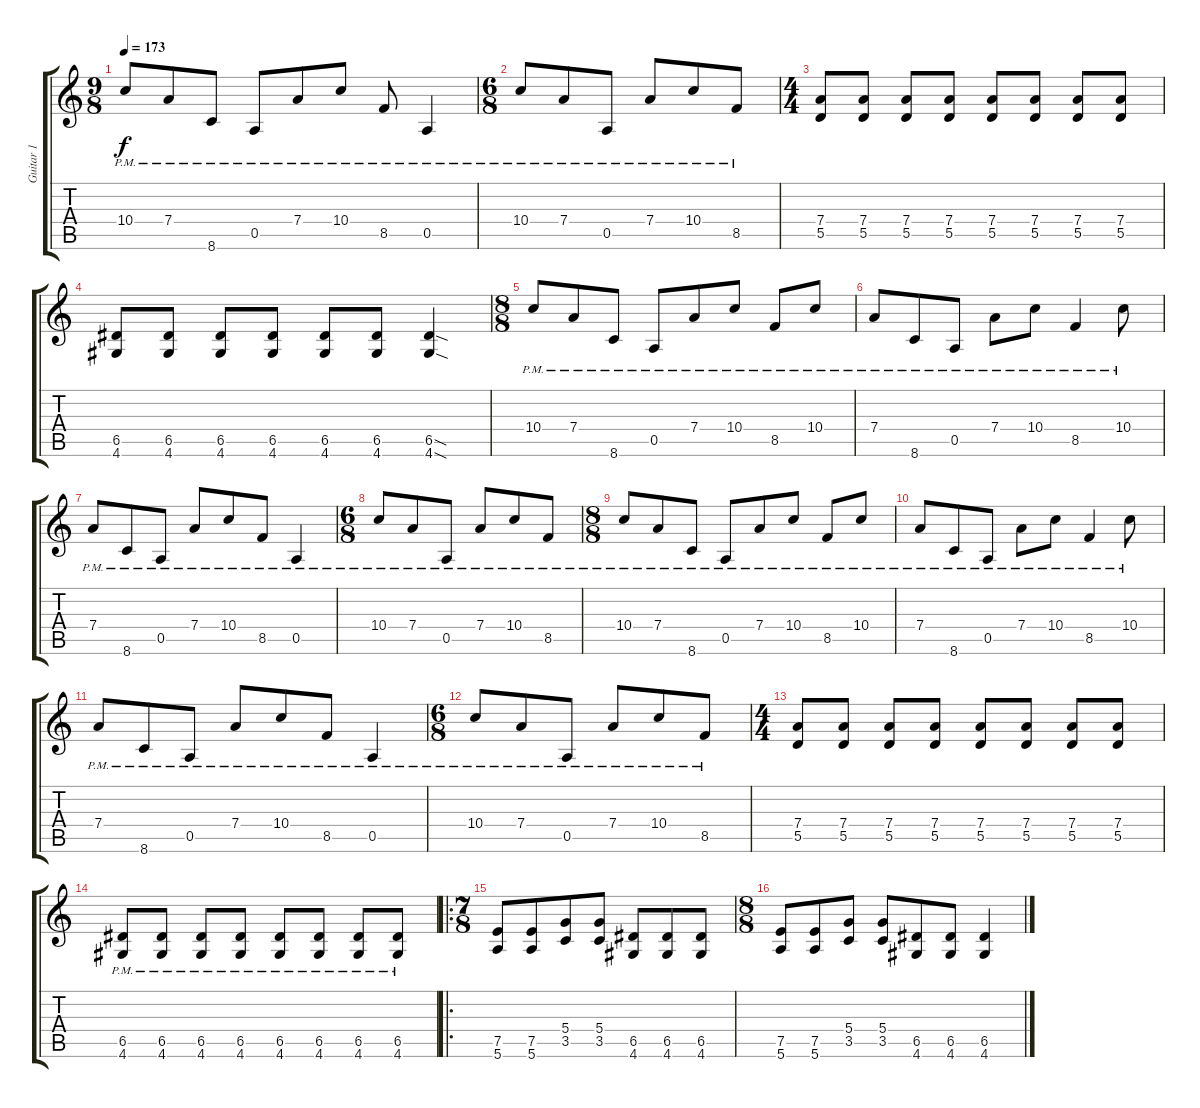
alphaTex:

\track ("Guitar 1" "Guitar 1") {instrument distortionguitar}
\staff {score tabs}
\tuning (E4 B3 G3 D3 A2 E2) {hide}
\ts (9 8)
\tempo 173
\clef g2
\ks c
10.4{pm}.8{dy f} 7.4{pm}.8 8.6{pm}.8 0.5{pm}.8 7.4{pm}.8 10.4{pm}.8 8.5{pm}.8 0.5{pm}.4 |
\ts (6 8)
10.4{pm}.8 7.4{pm}.8 0.5{pm}.8 7.4{pm}.8 10.4{pm}.8 8.5{pm}.8 |
\ts (4 4)
(7.4 5.5).8 (7.4 5.5).8 (7.4 5.5).8 (7.4 5.5).8 (7.4 5.5).8 (7.4 5.5).8 (7.4 5.5).8 (7.4 5.5).8 |
(6.5 4.6).8 (6.5 4.6).8 (6.5 4.6).8 (6.5 4.6).8 (6.5 4.6).8 (6.5 4.6).8 (6.5{sod} 4.6{sod}).4 |
\ts (8 8)
10.4{pm}.8 7.4{pm}.8 8.6{pm}.8 0.5{pm}.8 7.4{pm}.8 10.4{pm}.8 8.5{pm}.8 10.4{pm}.8 |
7.4{pm}.8 8.6{pm}.8 0.5{pm}.8 7.4{pm}.8 10.4{pm}.8 8.5{pm}.4 10.4{pm}.8 |
7.4{pm}.8 8.6{pm}.8 0.5{pm}.8 7.4{pm}.8 10.4{pm}.8 8.5{pm}.8 0.5{pm}.4 |
\ts (6 8)
10.4{pm}.8 7.4{pm}.8 0.5{pm}.8 7.4{pm}.8 10.4{pm}.8 8.5{pm}.8 |
\ts (8 8)
10.4{pm}.8 7.4{pm}.8 8.6{pm}.8 0.5{pm}.8 7.4{pm}.8 10.4{pm}.8 8.5{pm}.8 10.4{pm}.8 |
7.4{pm}.8 8.6{pm}.8 0.5{pm}.8 7.4{pm}.8 10.4{pm}.8 8.5{pm}.4 10.4{pm}.8 |
7.4{pm}.8 8.6{pm}.8 0.5{pm}.8 7.4{pm}.8 10.4{pm}.8 8.5{pm}.8 0.5{pm}.4 |
\ts (6 8)
10.4{pm}.8 7.4{pm}.8 0.5{pm}.8 7.4{pm}.8 10.4{pm}.8 8.5{pm}.8 |
\ts (4 4)
(7.4 5.5).8 (7.4 5.5).8 (7.4 5.5).8 (7.4 5.5).8 (7.4 5.5).8 (7.4 5.5).8 (7.4 5.5).8 (7.4 5.5).8 |
(6.5{pm} 4.6{pm}).8 (6.5{pm} 4.6{pm}).8 (6.5{pm} 4.6{pm}).8 (6.5{pm} 4.6{pm}).8 (6.5{pm} 4.6{pm}).8 (6.5{pm} 4.6{pm}).8 (6.5{pm} 4.6{pm}).8 (6.5{pm} 4.6{pm}).8 |
\ro
\ts (7 8)
(7.5 5.6).8 (7.5 5.6).8 (5.4 3.5).8 (5.4 3.5).8 (6.5 4.6).8 (6.5 4.6).8 (6.5 4.6).8 |
\ts (8 8)
(7.5 5.6).8 (7.5 5.6).8 (5.4 3.5).8 (5.4 3.5).8 (6.5 4.6).8 (6.5 4.6).8 (6.5 4.6).4
